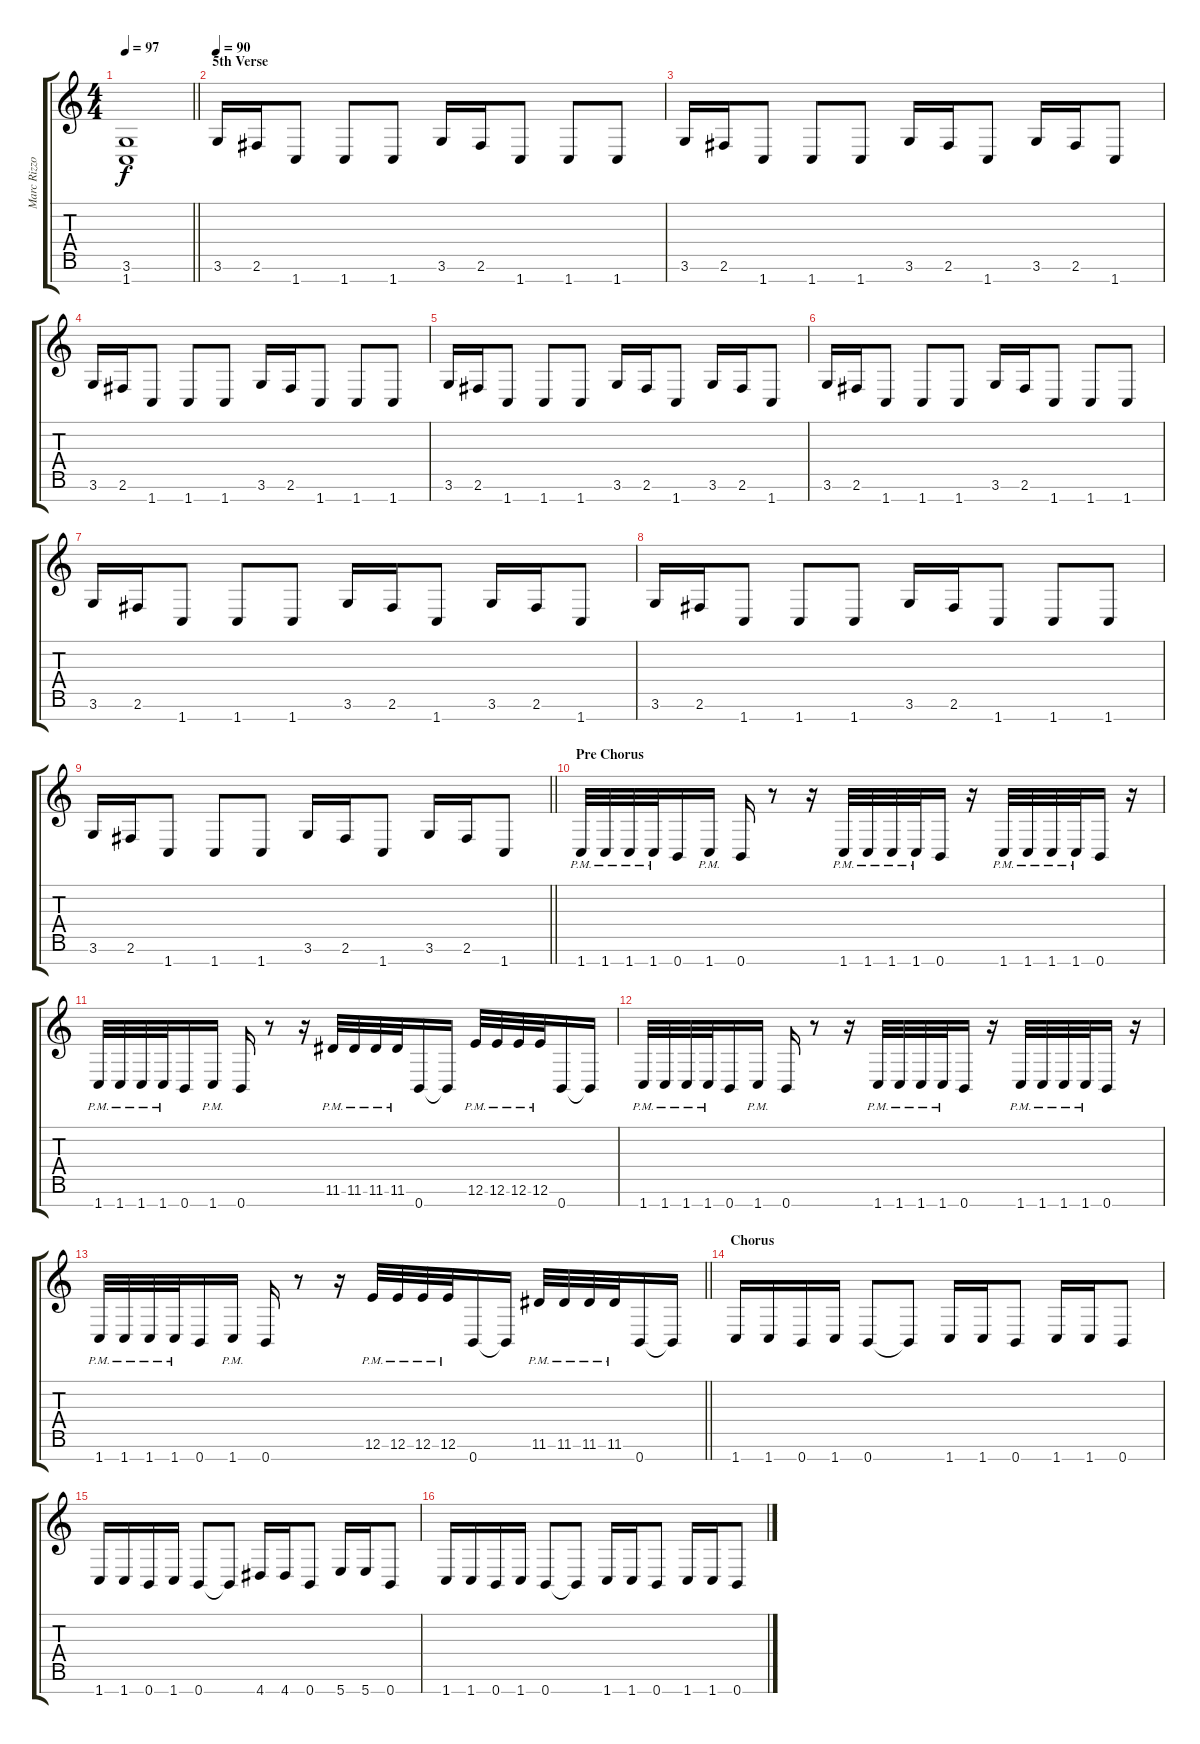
\track ("Marc Rizzo" "Marc Rizzo") {instrument overdrivenguitar}
\staff {score tabs}
\tuning (E4 B3 G3 D3 A2 E2 B1) {hide}
\ts (4 4)
\tempo 97
\clef g2
\barLineRight lightlight
\ks c
(3.6 1.7).1{dy f} |
\section ("" "5th Verse")
\tempo 90
3.6.16 2.6.16 1.7.8 1.7.8 1.7.8 3.6.16 2.6.16 1.7.8 1.7.8 1.7.8 |
3.6.16 2.6.16 1.7.8 1.7.8 1.7.8 3.6.16 2.6.16 1.7.8 3.6.16 2.6.16 1.7.8 |
3.6.16 2.6.16 1.7.8 1.7.8 1.7.8 3.6.16 2.6.16 1.7.8 1.7.8 1.7.8 |
3.6.16 2.6.16 1.7.8 1.7.8 1.7.8 3.6.16 2.6.16 1.7.8 3.6.16 2.6.16 1.7.8 |
3.6.16 2.6.16 1.7.8 1.7.8 1.7.8 3.6.16 2.6.16 1.7.8 1.7.8 1.7.8 |
3.6.16 2.6.16 1.7.8 1.7.8 1.7.8 3.6.16 2.6.16 1.7.8 3.6.16 2.6.16 1.7.8 |
3.6.16 2.6.16 1.7.8 1.7.8 1.7.8 3.6.16 2.6.16 1.7.8 1.7.8 1.7.8 |
\barLineRight lightlight
3.6.16 2.6.16 1.7.8 1.7.8 1.7.8 3.6.16 2.6.16 1.7.8 3.6.16 2.6.16 1.7.8 |
\section ("" "Pre Chorus")
1.7{pm}.32 1.7{pm}.32 1.7{pm}.32 1.7{pm}.32 0.7.16 1.7{pm}.16 0.7.16 r.8 r.16 1.7{pm}.32 1.7{pm}.32 1.7{pm}.32 1.7{pm}.32 0.7.16 r.16 1.7{pm}.32 1.7{pm}.32 1.7{pm}.32 1.7{pm}.32 0.7.16 r.16 |
1.7{pm}.32 1.7{pm}.32 1.7{pm}.32 1.7{pm}.32 0.7.16 1.7{pm}.16 0.7.16 r.8 r.16 11.6{pm}.32 11.6{pm}.32 11.6{pm}.32 11.6{pm}.32 0.7.16 0.7{t}.16 12.6{pm}.32 12.6{pm}.32 12.6{pm}.32 12.6{pm}.32 0.7.16 0.7{t}.16 |
1.7{pm}.32 1.7{pm}.32 1.7{pm}.32 1.7{pm}.32 0.7.16 1.7{pm}.16 0.7.16 r.8 r.16 1.7{pm}.32 1.7{pm}.32 1.7{pm}.32 1.7{pm}.32 0.7.16 r.16 1.7{pm}.32 1.7{pm}.32 1.7{pm}.32 1.7{pm}.32 0.7.16 r.16 |
\barLineRight lightlight
1.7{pm}.32 1.7{pm}.32 1.7{pm}.32 1.7{pm}.32 0.7.16 1.7{pm}.16 0.7.16 r.8 r.16 12.6{pm}.32 12.6{pm}.32 12.6{pm}.32 12.6{pm}.32 0.7.16 0.7{t}.16 11.6{pm}.32 11.6{pm}.32 11.6{pm}.32 11.6{pm}.32 0.7.16 0.7{t}.16 |
\section ("" "Chorus")
1.7.16 1.7.16 0.7.16 1.7.16 0.7.8 0.7{t}.8 1.7.16 1.7.16 0.7.8 1.7.16 1.7.16 0.7.8 |
1.7.16 1.7.16 0.7.16 1.7.16 0.7.8 0.7{t}.8 4.7.16 4.7.16 0.7.8 5.7.16 5.7.16 0.7.8 |
1.7.16 1.7.16 0.7.16 1.7.16 0.7.8 0.7{t}.8 1.7.16 1.7.16 0.7.8 1.7.16 1.7.16 0.7.8
